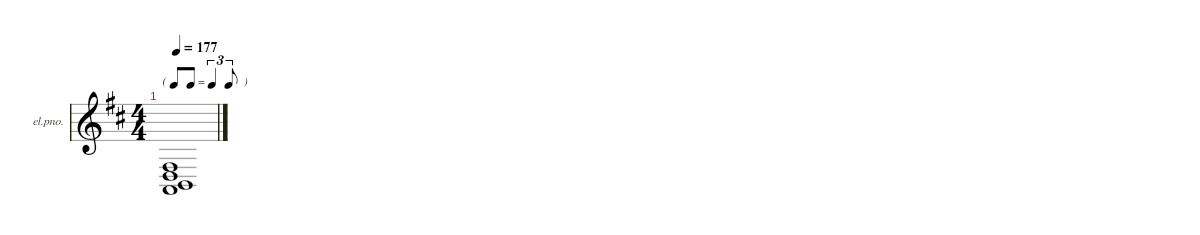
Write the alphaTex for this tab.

\hideDynamics
\bracketExtendMode nobrackets
\firstSystemTrackNameOrientation horizontal
\track ("Kb. Sop" "el.pno.") {instrument electricgrandpiano}
\staff {score}
\tuning (E4 B3 G3 D3 A2 E2 B1)
\ts (4 4)
\tf triplet8th
\tempo 177
\clef g2
\ks bminor
(4.4{t acc #} 5.5{t acc forcenatural} 7.6{t acc forcenatural} 10.7{t acc forcenatural}).1{dy f}
